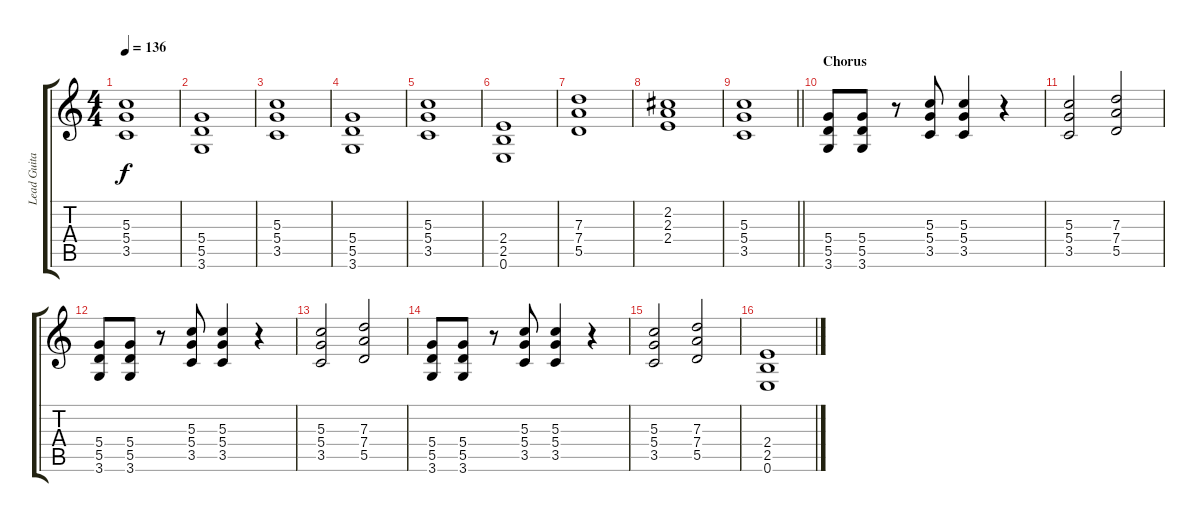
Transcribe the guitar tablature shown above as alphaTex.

\track ("Lead Guitar" "Lead Guita") {instrument distortionguitar}
\staff {score tabs}
\tuning (E4 B3 G3 D3 A2 E2) {hide}
\ts (4 4)
\tempo 136
\clef g2
\ks c
(5.3 5.4 3.5).1{dy f} |
(5.4 5.5 3.6).1 |
(5.3 5.4 3.5).1 |
(5.4 5.5 3.6).1 |
(5.3 5.4 3.5).1 |
(2.4 2.5 0.6).1 |
(7.3 7.4 5.5).1 |
(2.2 2.3 2.4).1 |
\barLineRight lightlight
(5.3 5.4 3.5).1 |
\section ("" "Chorus")
(5.4 5.5 3.6).8 (5.4 5.5 3.6).8 r.8 (5.3 5.4 3.5).8 (5.3 5.4 3.5).4 r.4 |
(5.3 5.4 3.5).2 (7.3 7.4 5.5).2 |
(5.4 5.5 3.6).8 (5.4 5.5 3.6).8 r.8 (5.3 5.4 3.5).8 (5.3 5.4 3.5).4 r.4 |
(5.3 5.4 3.5).2 (7.3 7.4 5.5).2 |
(5.4 5.5 3.6).8 (5.4 5.5 3.6).8 r.8 (5.3 5.4 3.5).8 (5.3 5.4 3.5).4 r.4 |
(5.3 5.4 3.5).2 (7.3 7.4 5.5).2 |
(2.4 2.5 0.6).1
